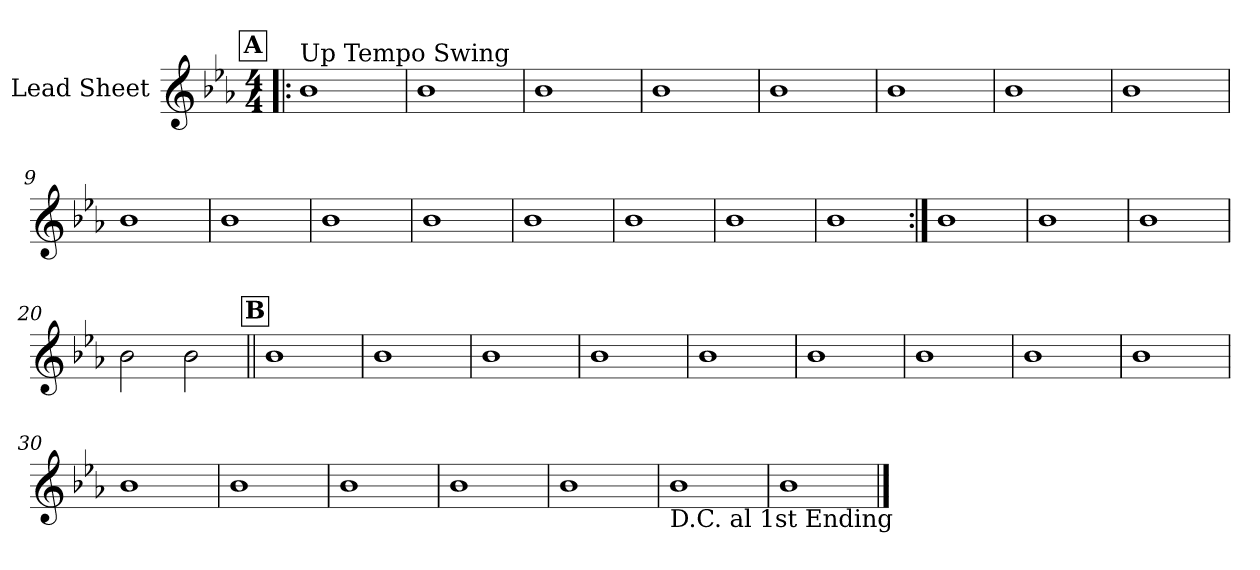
**kern
*part1
*staff1
*I"Lead Sheet
*clefG2
*k[b-e-a-]
*E-:
*M4/4
!!LO:REH:place=s1:a:fs=14:t=A
=1!|:
!LO:TX:a:t=Up Tempo Swing
1b-
=2
1b-
=3
1b-
=4
1b-
!!LO:LB:g=z
=5
1b-
=6
1b-
=7
1b-
=8
1b-
!!LO:LB:g=z
=9
1b-
=10
1b-
=11
1b-
=12
1b-
!!LO:LB:g=z
=13
1b-
=14
1b-
=15
1b-
=16
1b-
!!LO:LB:g=z
=17:|!
1b-
=18
1b-
=19
1b-
=20
2b-\
2b-\
!!LO:LB:g=z
!!LO:REH:place=s1:a:fs=14:t=B
=21||
1b-
=22
1b-
=23
1b-
=24
1b-
!!LO:LB:g=z
=25
1b-
=26
1b-
=27
1b-
=28
1b-
!!LO:LB:g=z
=29
1b-
=30
1b-
=31
1b-
=32
1b-
!!LO:LB:g=z
=33
1b-
=34
1b-
=35
!LO:TX:b:t=D.C. al 1st Ending
1b-
=36
1b-
==
*-
